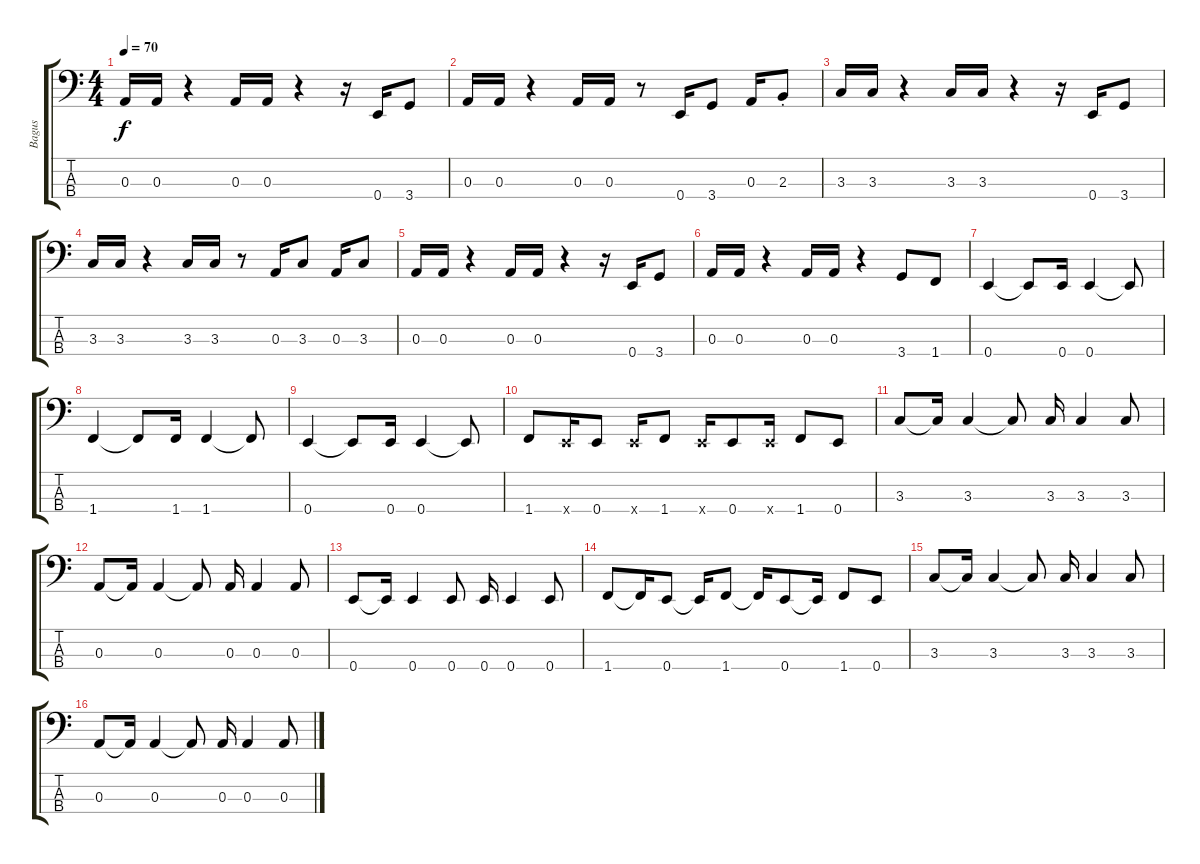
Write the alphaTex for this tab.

\track ("Bagus" "Bagus") {instrument electricbasspick}
\staff {score tabs}
\tuning (G2 D2 A1 E1) {hide}
\ts (4 4)
\tempo 70
\clef f4
\ks c
0.3.16{dy f} 0.3.16 r.4 0.3.16 0.3.16 r.4 r.16 0.4.16 3.4.8 |
0.3.16 0.3.16 r.4 0.3.16 0.3.16 r.8 0.4.16 3.4.8 0.3.16 2.3{st}.8 |
3.3.16 3.3.16 r.4 3.3.16 3.3.16 r.4 r.16 0.4.16 3.4.8 |
3.3.16 3.3.16 r.4 3.3.16 3.3.16 r.8 0.3.16 3.3.8 0.3.16 3.3.8 |
0.3.16 0.3.16 r.4 0.3.16 0.3.16 r.4 r.16 0.4.16 3.4.8 |
0.3.16 0.3.16 r.4 0.3.16 0.3.16 r.4 3.4.8 1.4.8 |
0.4.4 0.4{t}.8 0.4.16 0.4.4 0.4{t}.8 |
1.4.4 1.4{t}.8 1.4.16 1.4.4 1.4{t}.8 |
0.4.4 0.4{t}.8 0.4.16 0.4.4 0.4{t}.8 |
1.4.8 0.4{x}.16 0.4.8 0.4{x}.16 1.4.8 0.4{x}.16 0.4.8 0.4{x}.16 1.4.8 0.4.8 |
3.3.8 3.3{t}.16 3.3.4 3.3{t}.8 3.3.16 3.3.4 3.3.8 |
0.3.8 0.3{t}.16 0.3.4 0.3{t}.8 0.3.16 0.3.4 0.3.8 |
0.4.8 0.4{t}.16 0.4.4 0.4.8 0.4.16 0.4.4 0.4.8 |
1.4.8 1.4{t}.16 0.4.8 0.4{t}.16 1.4.8 1.4{t}.16 0.4.8 0.4{t}.16 1.4.8 0.4.8 |
3.3.8 3.3{t}.16 3.3.4 3.3{t}.8 3.3.16 3.3.4 3.3.8 |
0.3.8 0.3{t}.16 0.3.4 0.3{t}.8 0.3.16 0.3.4 0.3.8
